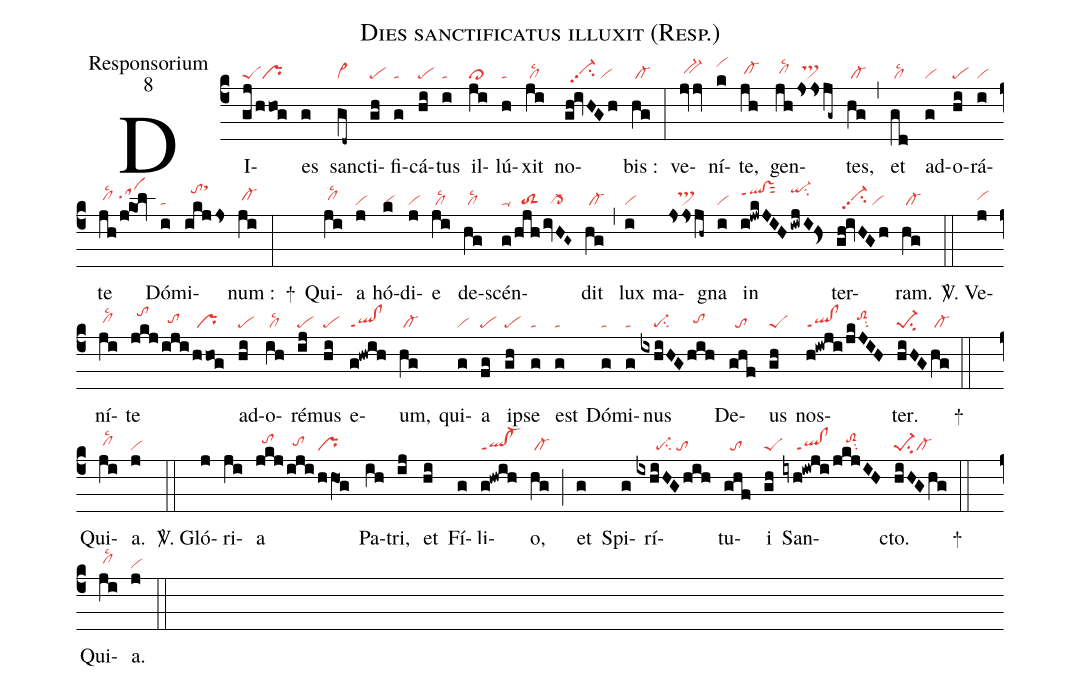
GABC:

name:Dies sanctificatus illuxit (Resp.);
office-part:Responsorium;
mode:8;
nabc-lines:1;
%%
(c4)DI(gj|peS|/hhog|//pr)es(g) sanc(gd~|cl~)ti(gh|pe)fi(g|ta)cá(hi|pe)tus(i|ta) il(ji|ci~)lú(h|ta)xit(ji|/cllsc2) no(gh!ivHGh|//vi-hhpp2su2/vi)bis :(hg|/cl-) (:) ve(jvjv|/bv-hh)ní(k|vihk)te,(jh|/cl-hh) gen(jh|/clhhlsc2|jssjg~|//ts>hi)tes,(hg|/cl-) (,) et(gd|/cllsc2) ad(g|vi)o(hi|pe)rá(i|vi)te(jh|/clhhlsc2|/j!kol|sahi) Dó(i|ta)mi(ikjjs|//tohksthm)num :(ji|/cl-hh) (:)
+() Qui(ji|/clhhlsc2)a(j|vi) hó(k|vi)di(j|vi)e(ji|/cllsc2) de(hg|/cllsc2)scén(g|ta-|/hjh|//toS2|/ivHG~|//cl->)dit(hg|/cl-) (,) lux(i|vi) ma(jssjh~|///ts>hi)gna(i|vi) in(i!jwkJIH|qlhj!vshjppt1sut2|/iwjI!Hs>|qi-hksu2) ter(gh!ivHGh|//vi-hhpp2su2/vi)ram.(hg|/cl-) (::)

<sp>V/</sp>. Ve(j|vihh)ní(ji|/clhhlsc2)te(jkj|//tohk|/iji|//tohh|/hhog|/pr) ad(hi|pe)o(ih|/cllsc2)ré(ij|pe)mus(hi|pe) e(g!hwih|ql!clppt1)um,(hg|/cl-) qui(g|vi)a(fg|pe) ip(gh|pe)se(g|ta) est(g|ta) Dó(g|ta)mi(g|ta)nus(ixhiHG|////pe-su2|hih|//tohh) De(ghf|//to)us(gh|peS) nos(h!iwji|ql!clppt1|/jkJIH|///toS2hisu2)ter.(hiHG|pe-1su2|hg|/cl-) (::)
+() Qui(ji|/clhhlsc2)a.(j|vi) (::)

<sp>V/</sp>. Gló(j)ri(ji)a(jkj|//tohi|/iji|//tohh|/hhO1g|pr) Pa(ih)tri,(ij)
et(hi) Fí(g)li(g!hwih|ql!cl-ppt1)o,(hg|/cl-) (;)
et(g) Spi(g)rí(ixhiHGhih|//////pe-su2/to)tu(ghf|//to)i(gh|peS)
San(iyh!iwji|////ql!clppt1|/jkjIH|////toS2hisu2)cto.(hiHGhg|pe-1su2cl-) (::)
+() Qui(ji|/clhhlsc2)a.(j|vi) (::)
